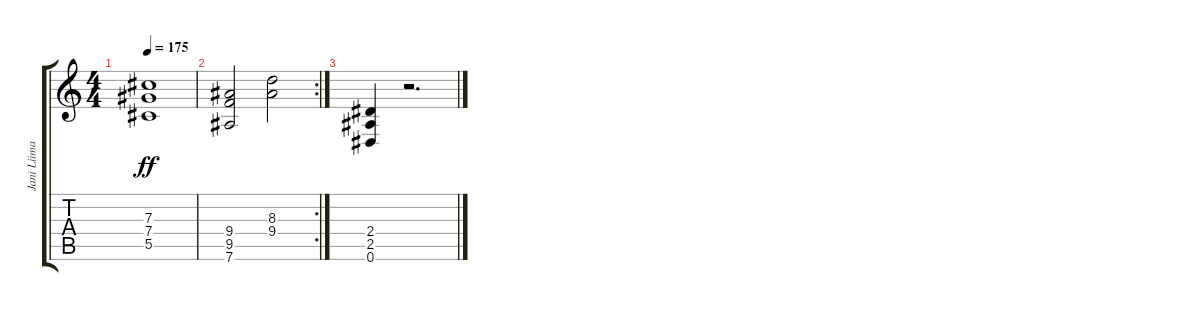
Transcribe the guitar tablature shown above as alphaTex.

\track ("Jani Liimatainen" "Jani Liima") {instrument distortionguitar}
\staff {score tabs}
\tuning (Eb4 Bb3 Gb3 Db3 Ab2 Eb2) {hide}
\ts (4 4)
\tempo 175
\clef g2
\ks c
(7.3 7.4 5.5).1{dy ff} |
\rc 2
(9.4 9.5 7.6).2 (8.3 9.4).2 |
(2.4 2.5 0.6).4 r.2{d}
